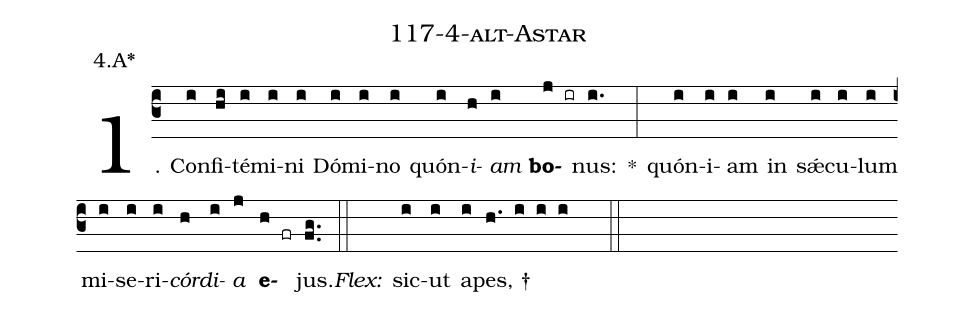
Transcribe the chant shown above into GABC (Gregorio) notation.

name: 117-4-alt-Astar;
annotation: 4.A*;
%%
(c3)1. Con(i)fi(hi)té(i)mi(i)ni(i) Dó(i)mi(i)no(i) quón(i)<i>i</i>(h)<i>am</i>(i) <b>bo</b>(j ir)nus:(i.) *(:) quón(i)i(i)am(i) in(i) sǽ(i)cu(i)lum(i) mi(i)se(i)ri(i)<i>cór</i>(h)<i>di</i>(i)<i>a</i>(j) <b>e</b>(h fr)jus.(fg..) (::)
<i>Flex:</i>()  sic(i)ut(i) a(i)pes, †(h. i i i  ::)
